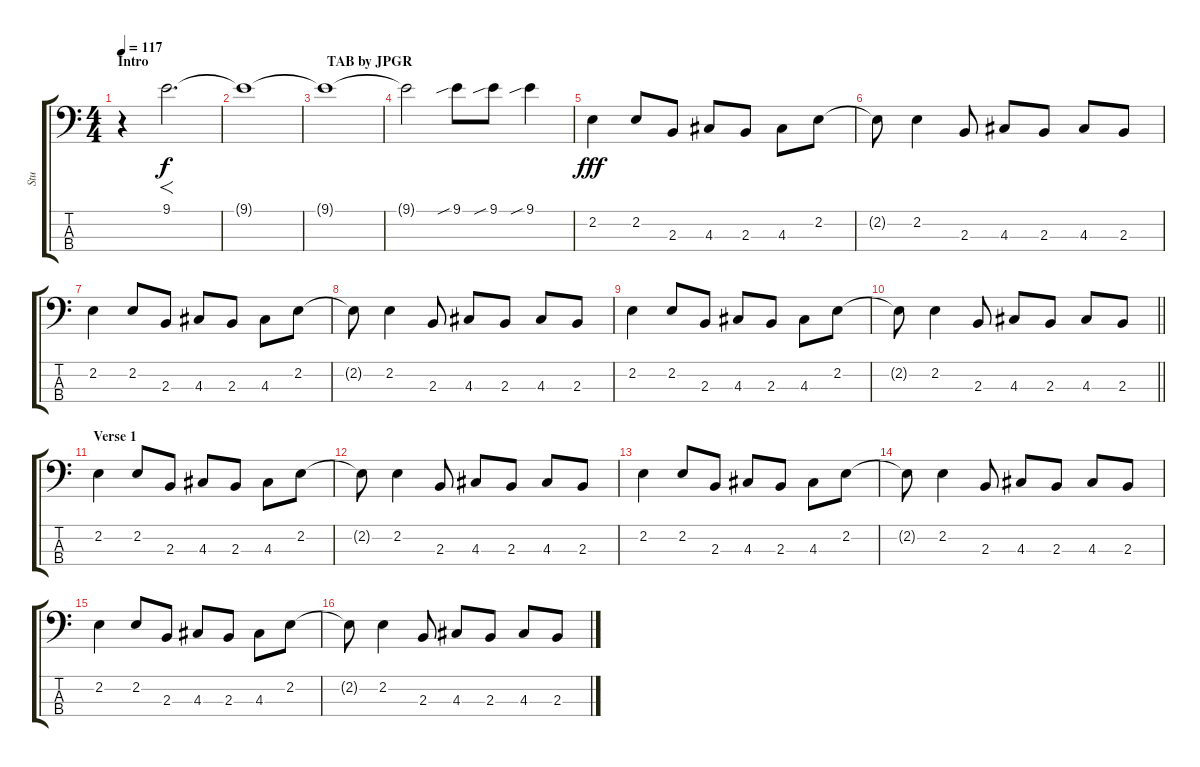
\track ("Stu" "Stu") {instrument electricbassfinger}
\staff {score tabs}
\tuning (G2 D2 A1 E1) {hide}
\ts (4 4)
\section ("" "Intro                                                   TAB by JPGR")
\tempo 117
\clef f4
\ks c
r.4{dy f instrument electricbassfinger} 9.1.2{f d volume 16} |
9.1{t}.1 |
9.1{t}.1 |
9.1{t}.2 9.1{sib}.8{volume 16} 9.1{sib}.8 9.1{sib}.4 |
2.2.4{dy fff volume 13} 2.2.8 2.3.8 4.3.8 2.3.8 4.3.8 2.2.8 |
2.2{t}.8 2.2.4 2.3.8 4.3.8 2.3.8 4.3.8 2.3.8 |
2.2.4 2.2.8 2.3.8 4.3.8 2.3.8 4.3.8 2.2.8 |
2.2{t}.8 2.2.4 2.3.8 4.3.8 2.3.8 4.3.8 2.3.8 |
2.2.4 2.2.8 2.3.8 4.3.8 2.3.8 4.3.8 2.2.8 |
\barLineRight lightlight
2.2{t}.8 2.2.4 2.3.8 4.3.8 2.3.8 4.3.8 2.3.8 |
\section ("" "Verse 1")
2.2.4 2.2.8 2.3.8 4.3.8 2.3.8 4.3.8 2.2.8 |
2.2{t}.8 2.2.4 2.3.8 4.3.8 2.3.8 4.3.8 2.3.8 |
2.2.4 2.2.8 2.3.8 4.3.8 2.3.8 4.3.8 2.2.8 |
2.2{t}.8 2.2.4 2.3.8 4.3.8 2.3.8 4.3.8 2.3.8 |
2.2.4 2.2.8 2.3.8 4.3.8 2.3.8 4.3.8 2.2.8 |
2.2{t}.8 2.2.4 2.3.8 4.3.8 2.3.8 4.3.8 2.3.8
